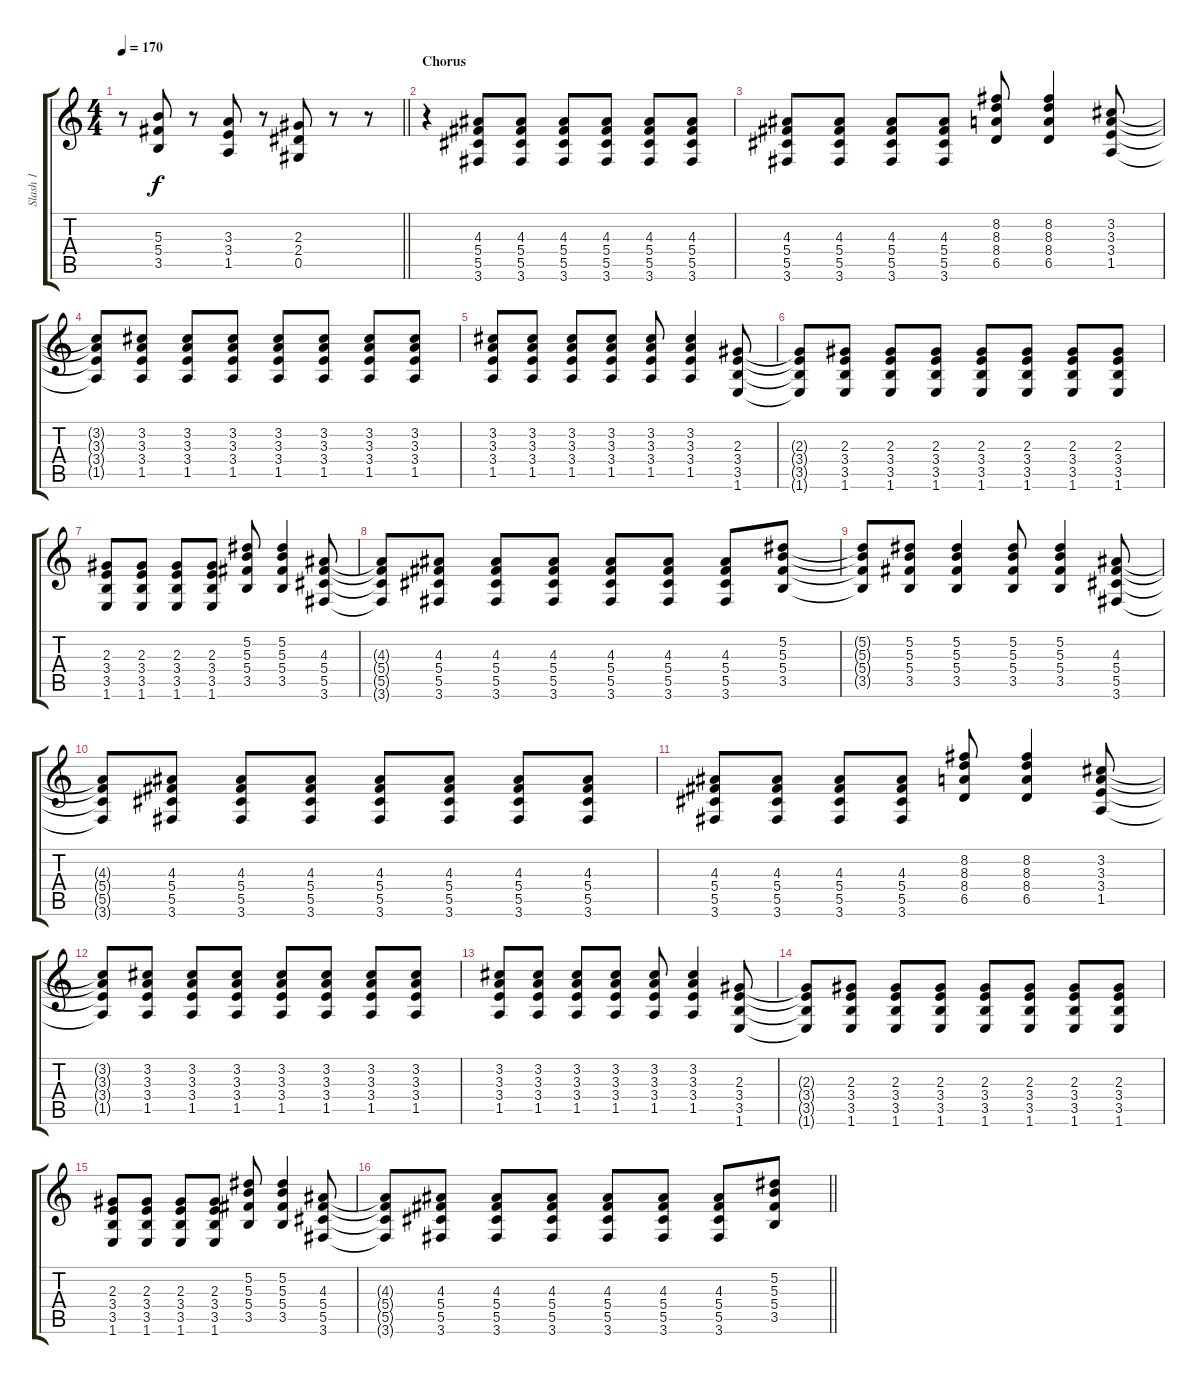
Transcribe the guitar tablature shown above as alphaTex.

\track ("Slash 1" "Slash 1") {instrument distortionguitar}
\staff {score tabs}
\tuning (Eb4 Bb3 Gb3 Db3 Ab2 Eb2) {hide}
\ts (4 4)
\tempo 170
\clef g2
\barLineRight lightlight
\ks c
r.8{dy f} (5.3 5.4 3.5).8 r.8 (3.3 3.4 1.5).8 r.8 (2.3 2.4 0.5).8 r.8 r.8 |
\section ("" "Chorus")
r.4 (4.3 5.4 5.5 3.6).8 (4.3 5.4 5.5 3.6).8 (4.3 5.4 5.5 3.6).8 (4.3 5.4 5.5 3.6).8 (4.3 5.4 5.5 3.6).8 (4.3 5.4 5.5 3.6).8 |
(4.3 5.4 5.5 3.6).8 (4.3 5.4 5.5 3.6).8 (4.3 5.4 5.5 3.6).8 (4.3 5.4 5.5 3.6).8 (8.2 8.3 8.4 6.5).8 (8.2 8.3 8.4 6.5).4 (3.2 3.3 3.4 1.5).8 |
(3.2{t} 3.3{t} 3.4{t} 1.5{t}).8 (3.2 3.3 3.4 1.5).8 (3.2 3.3 3.4 1.5).8 (3.2 3.3 3.4 1.5).8 (3.2 3.3 3.4 1.5).8 (3.2 3.3 3.4 1.5).8 (3.2 3.3 3.4 1.5).8 (3.2 3.3 3.4 1.5).8 |
(3.2 3.3 3.4 1.5).8 (3.2 3.3 3.4 1.5).8 (3.2 3.3 3.4 1.5).8 (3.2 3.3 3.4 1.5).8 (3.2 3.3 3.4 1.5).8 (3.2 3.3 3.4 1.5).4 (2.3 3.4 3.5 1.6).8 |
(2.3{t} 3.4{t} 3.5{t} 1.6{t}).8 (2.3 3.4 3.5 1.6).8 (2.3 3.4 3.5 1.6).8 (2.3 3.4 3.5 1.6).8 (2.3 3.4 3.5 1.6).8 (2.3 3.4 3.5 1.6).8 (2.3 3.4 3.5 1.6).8 (2.3 3.4 3.5 1.6).8 |
(2.3 3.4 3.5 1.6).8 (2.3 3.4 3.5 1.6).8 (2.3 3.4 3.5 1.6).8 (2.3 3.4 3.5 1.6).8 (5.2 5.3 5.4 3.5).8 (5.2 5.3 5.4 3.5).4 (4.3 5.4 5.5 3.6).8 |
(4.3{t} 5.4{t} 5.5{t} 3.6{t}).8 (4.3 5.4 5.5 3.6).8 (4.3 5.4 5.5 3.6).8 (4.3 5.4 5.5 3.6).8 (4.3 5.4 5.5 3.6).8 (4.3 5.4 5.5 3.6).8 (4.3 5.4 5.5 3.6).8 (5.2 5.3 5.4 3.5).8 |
(5.2{t} 5.3{t} 5.4{t} 3.5{t}).8 (5.2 5.3 5.4 3.5).8 (5.2 5.3 5.4 3.5).4 (5.2 5.3 5.4 3.5).8 (5.2 5.3 5.4 3.5).4 (4.3 5.4 5.5 3.6).8 |
(4.3{t} 5.4{t} 5.5{t} 3.6{t}).8 (4.3 5.4 5.5 3.6).8 (4.3 5.4 5.5 3.6).8 (4.3 5.4 5.5 3.6).8 (4.3 5.4 5.5 3.6).8 (4.3 5.4 5.5 3.6).8 (4.3 5.4 5.5 3.6).8 (4.3 5.4 5.5 3.6).8 |
(4.3 5.4 5.5 3.6).8 (4.3 5.4 5.5 3.6).8 (4.3 5.4 5.5 3.6).8 (4.3 5.4 5.5 3.6).8 (8.2 8.3 8.4 6.5).8 (8.2 8.3 8.4 6.5).4 (3.2 3.3 3.4 1.5).8 |
(3.2{t} 3.3{t} 3.4{t} 1.5{t}).8 (3.2 3.3 3.4 1.5).8 (3.2 3.3 3.4 1.5).8 (3.2 3.3 3.4 1.5).8 (3.2 3.3 3.4 1.5).8 (3.2 3.3 3.4 1.5).8 (3.2 3.3 3.4 1.5).8 (3.2 3.3 3.4 1.5).8 |
(3.2 3.3 3.4 1.5).8 (3.2 3.3 3.4 1.5).8 (3.2 3.3 3.4 1.5).8 (3.2 3.3 3.4 1.5).8 (3.2 3.3 3.4 1.5).8 (3.2 3.3 3.4 1.5).4 (2.3 3.4 3.5 1.6).8 |
(2.3{t} 3.4{t} 3.5{t} 1.6{t}).8 (2.3 3.4 3.5 1.6).8 (2.3 3.4 3.5 1.6).8 (2.3 3.4 3.5 1.6).8 (2.3 3.4 3.5 1.6).8 (2.3 3.4 3.5 1.6).8 (2.3 3.4 3.5 1.6).8 (2.3 3.4 3.5 1.6).8 |
(2.3 3.4 3.5 1.6).8 (2.3 3.4 3.5 1.6).8 (2.3 3.4 3.5 1.6).8 (2.3 3.4 3.5 1.6).8 (5.2 5.3 5.4 3.5).8 (5.2 5.3 5.4 3.5).4 (4.3 5.4 5.5 3.6).8 |
\barLineRight lightlight
(4.3{t} 5.4{t} 5.5{t} 3.6{t}).8 (4.3 5.4 5.5 3.6).8 (4.3 5.4 5.5 3.6).8 (4.3 5.4 5.5 3.6).8 (4.3 5.4 5.5 3.6).8 (4.3 5.4 5.5 3.6).8 (4.3 5.4 5.5 3.6).8 (5.2 5.3 5.4 3.5).8
